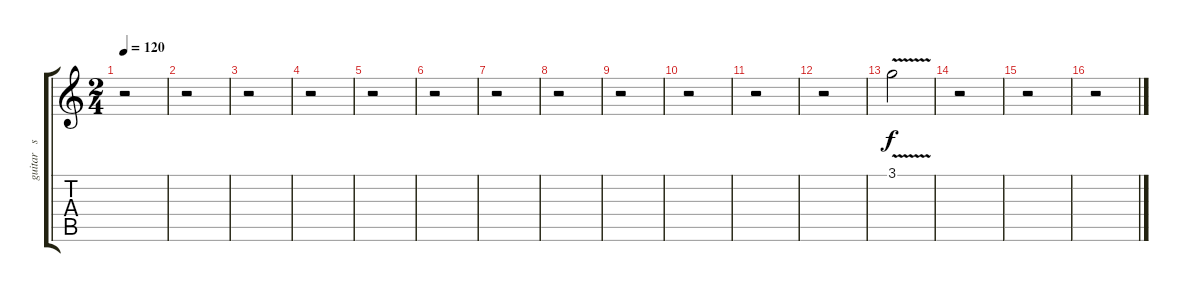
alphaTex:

\track ("guitar   solo    one" "guitar   s") {instrument overdrivenguitar}
\staff {score tabs}
\tuning (E4 B3 G3 D3 A2 E2) {hide}
\ts (2 4)
\tempo 120
\clef g2
\ks c
r.2{dy f} |
r.2 |
r.2 |
r.2 |
r.2 |
r.2 |
r.2 |
r.2 |
r.2 |
r.2 |
r.2 |
r.2 |
3.1{v}.2 |
r.2 |
r.2 |
r.2
